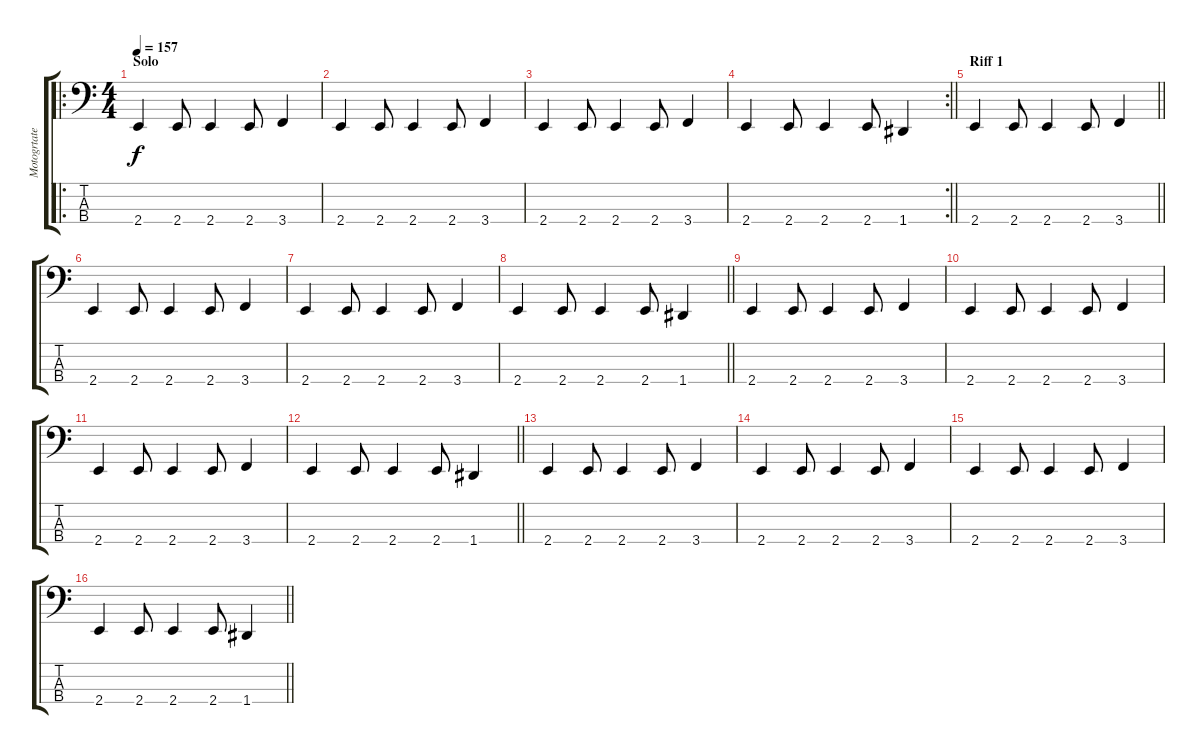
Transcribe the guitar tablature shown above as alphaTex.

\track ("Motogrtater" "Motogrtate") {instrument slapbass2}
\staff {score tabs}
\tuning (G2 D2 A1 D1) {hide}
\ro
\ts (4 4)
\section ("" "Solo")
\tempo 157
\clef f4
\ks c
2.4.4{dy f} 2.4.8 2.4.4 2.4.8 3.4.4 |
2.4.4 2.4.8 2.4.4 2.4.8 3.4.4 |
2.4.4 2.4.8 2.4.4 2.4.8 3.4.4 |
\rc 2
\barLineRight lightlight
2.4.4 2.4.8 2.4.4 2.4.8 1.4.4 |
\section ("" "Riff 1")
\barLineRight lightlight
2.4.4 2.4.8 2.4.4 2.4.8 3.4.4 |
2.4.4 2.4.8 2.4.4 2.4.8 3.4.4 |
2.4.4 2.4.8 2.4.4 2.4.8 3.4.4 |
\barLineRight lightlight
2.4.4 2.4.8 2.4.4 2.4.8 1.4.4 |
2.4.4 2.4.8 2.4.4 2.4.8 3.4.4 |
2.4.4 2.4.8 2.4.4 2.4.8 3.4.4 |
2.4.4 2.4.8 2.4.4 2.4.8 3.4.4 |
\barLineRight lightlight
2.4.4 2.4.8 2.4.4 2.4.8 1.4.4 |
2.4.4 2.4.8 2.4.4 2.4.8 3.4.4 |
2.4.4 2.4.8 2.4.4 2.4.8 3.4.4 |
2.4.4 2.4.8 2.4.4 2.4.8 3.4.4 |
\barLineRight lightlight
2.4.4 2.4.8 2.4.4 2.4.8 1.4.4
